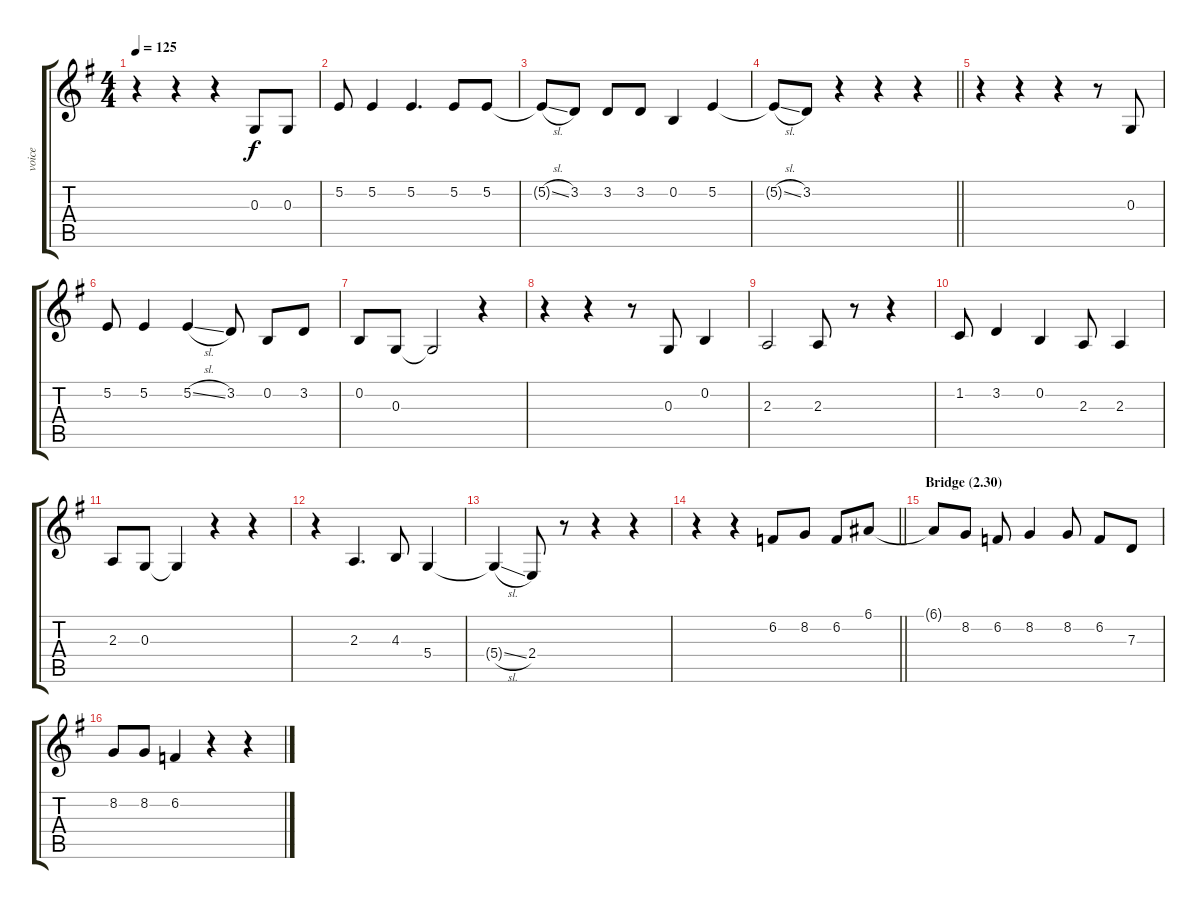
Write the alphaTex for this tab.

\track ("voice" "voice") {instrument clarinet}
\staff {score tabs}
\tuning (E4 B3 G3 D3 A2 E2) {hide}
\ts (4 4)
\tempo 125
\clef g2
\ks g
r.4{dy f} r.4 r.4 0.3.8 0.3.8 |
5.2.8 5.2.4 5.2.4{d} 5.2.8 5.2.8 |
5.2{sl t}.8 3.2.8 3.2.8 3.2.8 0.2.4 5.2.4 |
\barLineRight lightlight
5.2{sl t}.8 3.2.8 r.4 r.4 r.4 |
r.4 r.4 r.4 r.8 0.3.8 |
5.2.8 5.2.4 5.2{sl}.4 3.2.8 0.2.8 3.2.8 |
0.2.8 0.3.8 0.3{t}.2 r.4 |
r.4 r.4 r.8 0.3.8 0.2.4 |
2.3.2 2.3.8 r.8 r.4 |
1.2.8 3.2.4 0.2.4 2.3.8 2.3.4 |
2.3.8 0.3.8 0.3{t}.4 r.4 r.4 |
r.4 2.3.4{d} 4.3.8 5.4.4 |
5.4{sl t}.4 2.4.8 r.8 r.4 r.4 |
\barLineRight lightlight
r.4 r.4 6.2.8 8.2.8 6.2.8 6.1.8 |
\section ("" "Bridge (2.30)")
6.1{t}.8 8.2.8 6.2.8 8.2.4 8.2.8 6.2.8 7.3.8 |
8.2.8 8.2.8 6.2.4 r.4 r.4
